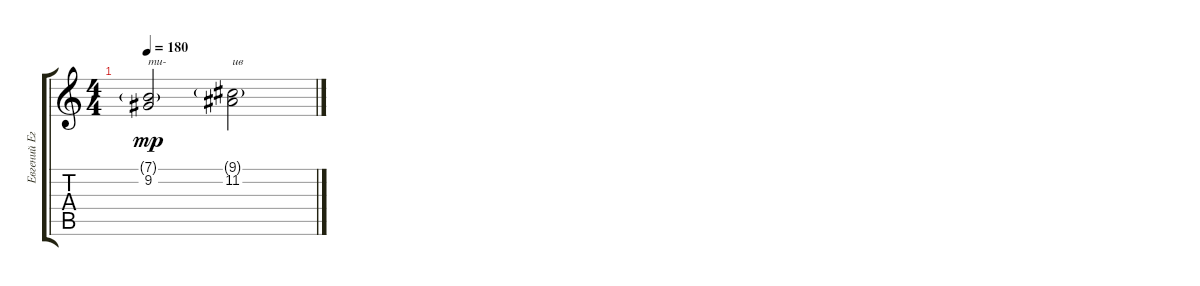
\track ("Евгений Егоров" "Евгений Ег") {instrument violin}
\staff {score tabs}
\tuning (E4 B3 G3 D3 A2 E2) {hide}
\ts (4 4)
\tempo 180
\clef g2
\ks c
(7.1{g} 9.2).2{txt "ти-" dy mp} (9.1{g} 11.2).2{txt "ив"}
